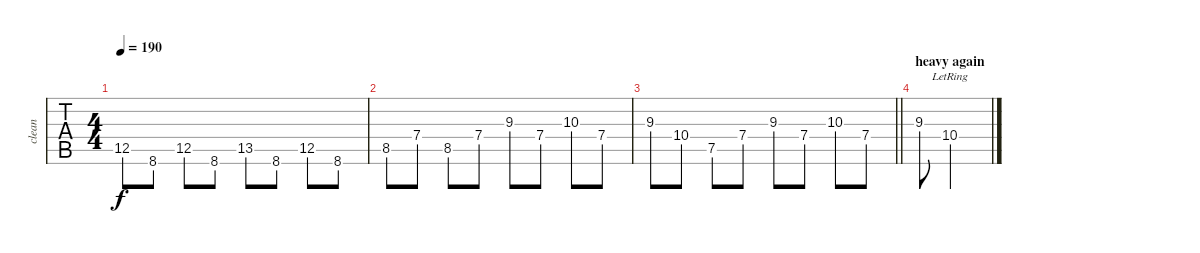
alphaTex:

\track ("clean" "clean") {instrument electricguitarclean}
\staff {tabs}
\tuning (E4 B3 G3 D3 A2 D2) {hide}
\ts (4 4)
\tempo 190
\clef g2
\ks c
12.5.8{dy f} 8.6.8 12.5.8 8.6.8 13.5.8 8.6.8 12.5.8 8.6.8 |
8.5.8 7.4.8 8.5.8 7.4.8 9.3.8 7.4.8 10.3.8 7.4.8 |
\barLineRight lightlight
9.3.8 10.4.8 7.5.8 7.4.8 9.3.8 7.4.8 10.3.8 7.4.8 |
\section ("" "heavy again")
9.3.8 10.4{lr}.2
